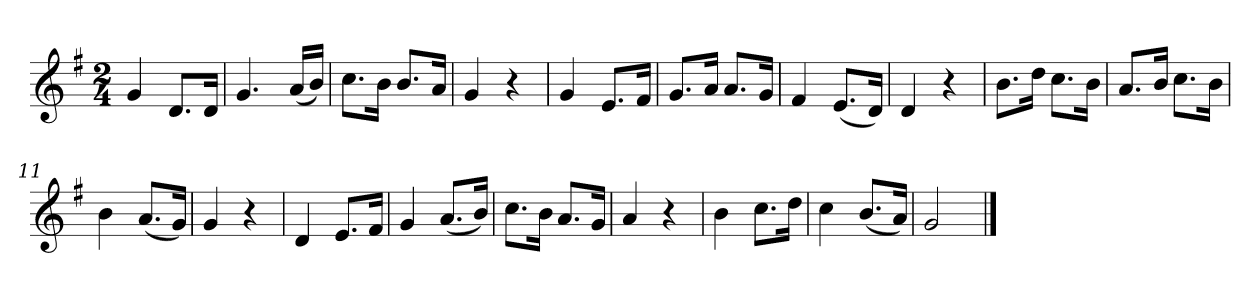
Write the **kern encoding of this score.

**kern
*part1
*staff1
*k[f#]
*M2/4
*MM120
=1
4g
8.dL
16dJk
=2
4.g
(16aLL
16bJJ)
=3
8.ccL
16bJk
8.bL
16aJk
=4
4g
4r
=5
4g
8.eL
16f#Jk
=6
8.gL
16aJk
8.aL
16gJk
=7
4f#
(8.eL
16dJk)
=8
4d
4r
=9
8.bL
16ddJk
8.ccL
16bJk
=10
8.aL
16bJk
8.ccL
16bJk
=11
4b
(8.aL
16gJk)
=12
4g
4r
=13
4d
8.eL
16f#Jk
=14
4g
(8.aL
16bJk)
=15
8.ccL
16bJk
8.aL
16gJk
=16
4a
4r
=17
4b
8.ccL
16ddJk
=18
4cc
(8.bL
16aJk)
=19
2g
==
*-
